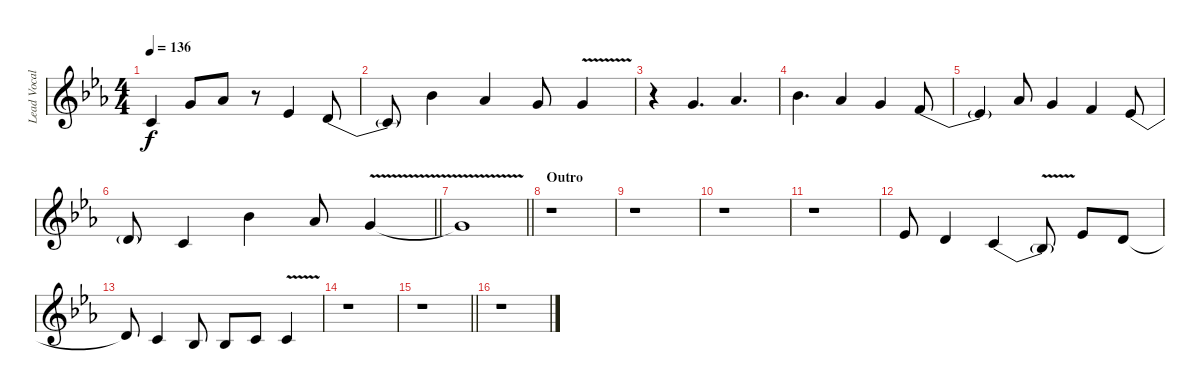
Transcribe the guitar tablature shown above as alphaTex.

\track ("Lead Vocals" "Lead Vocal") {instrument lead6voice}
\staff {score}
\tuning (D4 A3 F3 C3 G2 C2) {hide}
\ts (4 4)
\tempo 136
\clef g2
\ks eb
7.3{t}.4{dy f} 5.1.8 6.1.8 r.8 6.2.4 7.3{be (custom 0 4 15 4 25 0 60 0)}.8 |
7.3{t}.8 8.1.4 6.1.4 5.1.8 5.1{v}.4 |
r.4 5.1.4{d} 6.1.4{d} |
8.1.4{d} 6.1.4 5.1.4 6.2{be (custom 0 4 15 4 25 0 60 0)}.8 |
6.2{t}.4 6.1.8 8.2{be (custom 0 4 25 4 35 0 60 0)}.4 8.2.4 5.2{be (custom 0 2 25 2 35 0 60 0)}.8 |
\barLineRight lightlight
5.2{t}.8 7.3.4 8.1.4 6.1.8 5.1{v}.4 |
\section ("" "")
\barLineRight lightlight
5.1{t}.1 |
\section ("" "Outro")
r.1 |
r.1 |
r.1 |
r.1 |
6.2.8 5.2.4 5.3{be (custom 0 4 25 4 35 0 60 0)}.4 5.3{v t}.8 6.2.8 5.2.8 |
5.2{t}.8 7.3.4 5.3.8 5.3.8 7.3.8 7.3{v}.4 |
r.1 |
\barLineRight lightlight
r.1 |
r.1
